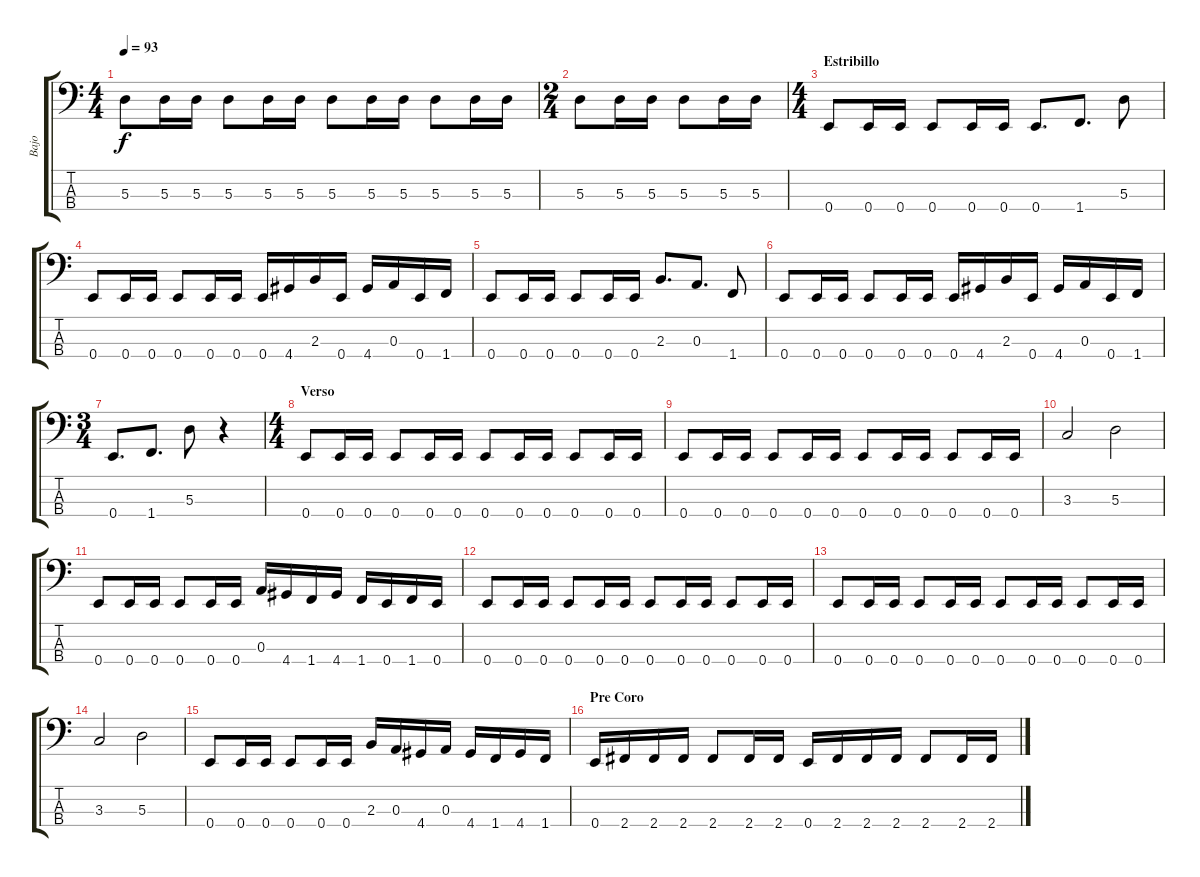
\track ("Bajo" "Bajo") {instrument electricbassfinger}
\staff {score tabs}
\tuning (G2 D2 A1 E1) {hide}
\ts (4 4)
\tempo 93
\clef f4
\ks c
5.3.8{dy f} 5.3.16 5.3.16 5.3.8 5.3.16 5.3.16 5.3.8 5.3.16 5.3.16 5.3.8 5.3.16 5.3.16 |
\ts (2 4)
5.3.8 5.3.16 5.3.16 5.3.8 5.3.16 5.3.16 |
\ts (4 4)
\section ("" "Estribillo")
0.4.8 0.4.16 0.4.16 0.4.8 0.4.16 0.4.16 0.4.8{d} 1.4.8{d} 5.3.8 |
0.4.8 0.4.16 0.4.16 0.4.8 0.4.16 0.4.16 0.4.16 4.4.16 2.3.16 0.4.16 4.4.16 0.3.16 0.4.16 1.4.16 |
0.4.8 0.4.16 0.4.16 0.4.8 0.4.16 0.4.16 2.3.8{d} 0.3.8{d} 1.4.8 |
0.4.8 0.4.16 0.4.16 0.4.8 0.4.16 0.4.16 0.4.16 4.4.16 2.3.16 0.4.16 4.4.16 0.3.16 0.4.16 1.4.16 |
\ts (3 4)
0.4.8{d} 1.4.8{d} 5.3.8 r.4 |
\ts (4 4)
\section ("" "Verso")
0.4.8 0.4.16 0.4.16 0.4.8 0.4.16 0.4.16 0.4.8 0.4.16 0.4.16 0.4.8 0.4.16 0.4.16 |
0.4.8 0.4.16 0.4.16 0.4.8 0.4.16 0.4.16 0.4.8 0.4.16 0.4.16 0.4.8 0.4.16 0.4.16 |
3.3.2 5.3.2 |
0.4.8 0.4.16 0.4.16 0.4.8 0.4.16 0.4.16 0.3.16 4.4.16 1.4.16 4.4.16 1.4.16 0.4.16 1.4.16 0.4.16 |
0.4.8 0.4.16 0.4.16 0.4.8 0.4.16 0.4.16 0.4.8 0.4.16 0.4.16 0.4.8 0.4.16 0.4.16 |
0.4.8 0.4.16 0.4.16 0.4.8 0.4.16 0.4.16 0.4.8 0.4.16 0.4.16 0.4.8 0.4.16 0.4.16 |
3.3.2 5.3.2 |
0.4.8 0.4.16 0.4.16 0.4.8 0.4.16 0.4.16 2.3.16 0.3.16 4.4.16 0.3.16 4.4.16 1.4.16 4.4.16 1.4.16 |
\section ("" "Pre Coro")
0.4.16 2.4.16 2.4.16 2.4.16 2.4.8 2.4.16 2.4.16 0.4.16 2.4.16 2.4.16 2.4.16 2.4.8 2.4.16 2.4.16
